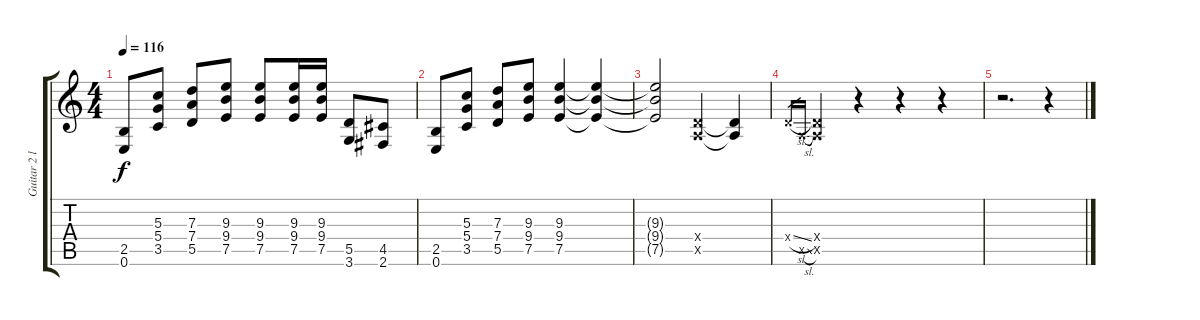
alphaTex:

\track ("Guitar 2 lead riff" "Guitar 2 l") {instrument overdrivenguitar}
\staff {score tabs}
\tuning (E4 B3 G3 D3 A2 E2) {hide}
\ts (4 4)
\tempo 116
\clef g2
\ks c
(2.5 0.6).8{dy f} (5.3 5.4 3.5).8 (7.3 7.4 5.5).8 (9.3 9.4 7.5).8 (9.3 9.4 7.5).8 (9.3 9.4 7.5).16 (9.3 9.4 7.5).16 (5.5 3.6).8 (4.5 2.6).8 |
(2.5 0.6).8 (5.3 5.4 3.5).8 (7.3 7.4 5.5).8 (9.3 9.4 7.5).8 (9.3 9.4 7.5).4 (9.3{t} 9.4{t} 7.5{t}).4 |
(9.3{t} 9.4{t} 7.5{t}).2 (0.4{x} 0.5{x}).4 (0.4{t} 0.5{t}).4 |
0.4{sl x}.16{gr} 0.5{sl x}.16{gr} (0.4{x} 0.5{x}).4 r.4 r.4 r.4 |
r.2{d} r.4
